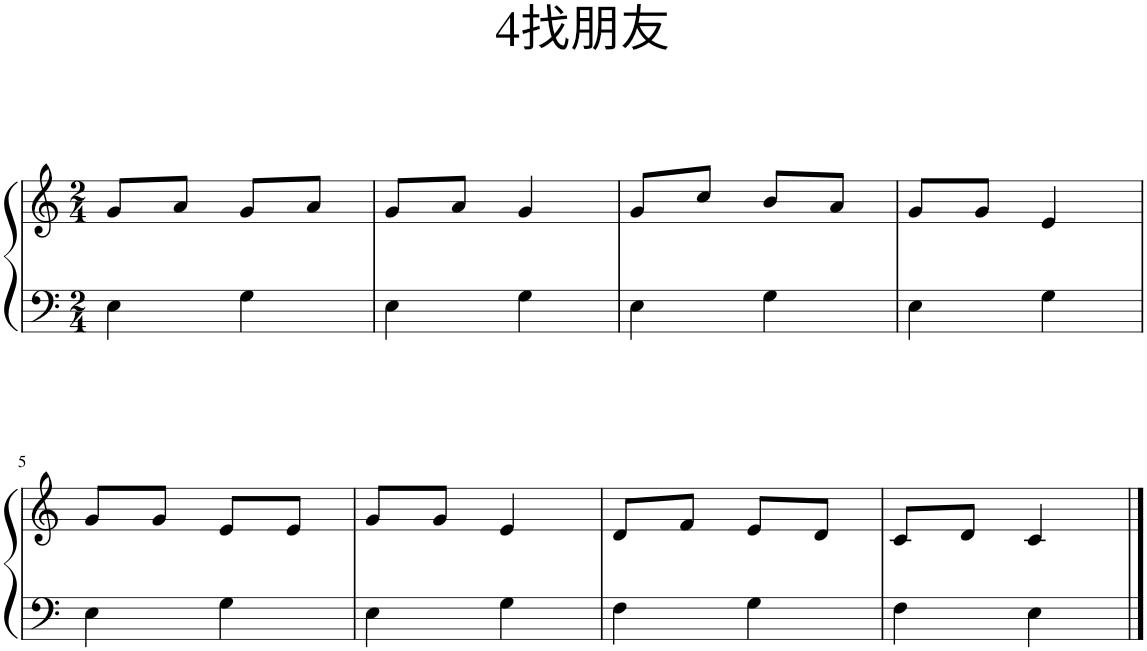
**kern	**kern
*part1	*part1
*staff2	*staff1
*I"钢琴	*
*clefF4	*clefG2
*k[]	*k[]
*M2/4	*M2/4
=1	=1
4E\	8g/L
.	8a/J
4G\	8g/L
.	8a/J
=2	=2
4E\	8g/L
.	8a/J
4G\	4g/
=3	=3
4E\	8g/L
.	8cc/J
4G\	8b/L
.	8a/J
=4	=4
4E\	8g/L
.	8g/J
4G\	4e/
!!LO:LB:g=z
=5	=5
4E\	8g/L
.	8g/J
4G\	8e/L
.	8e/J
=6	=6
4E\	8g/L
.	8g/J
4G\	4e/
=7	=7
4F\	8d/L
.	8f/J
4G\	8e/L
.	8d/J
=8	=8
4F\	8c/L
.	8d/J
4E\	4c/
==	==
*-	*-
